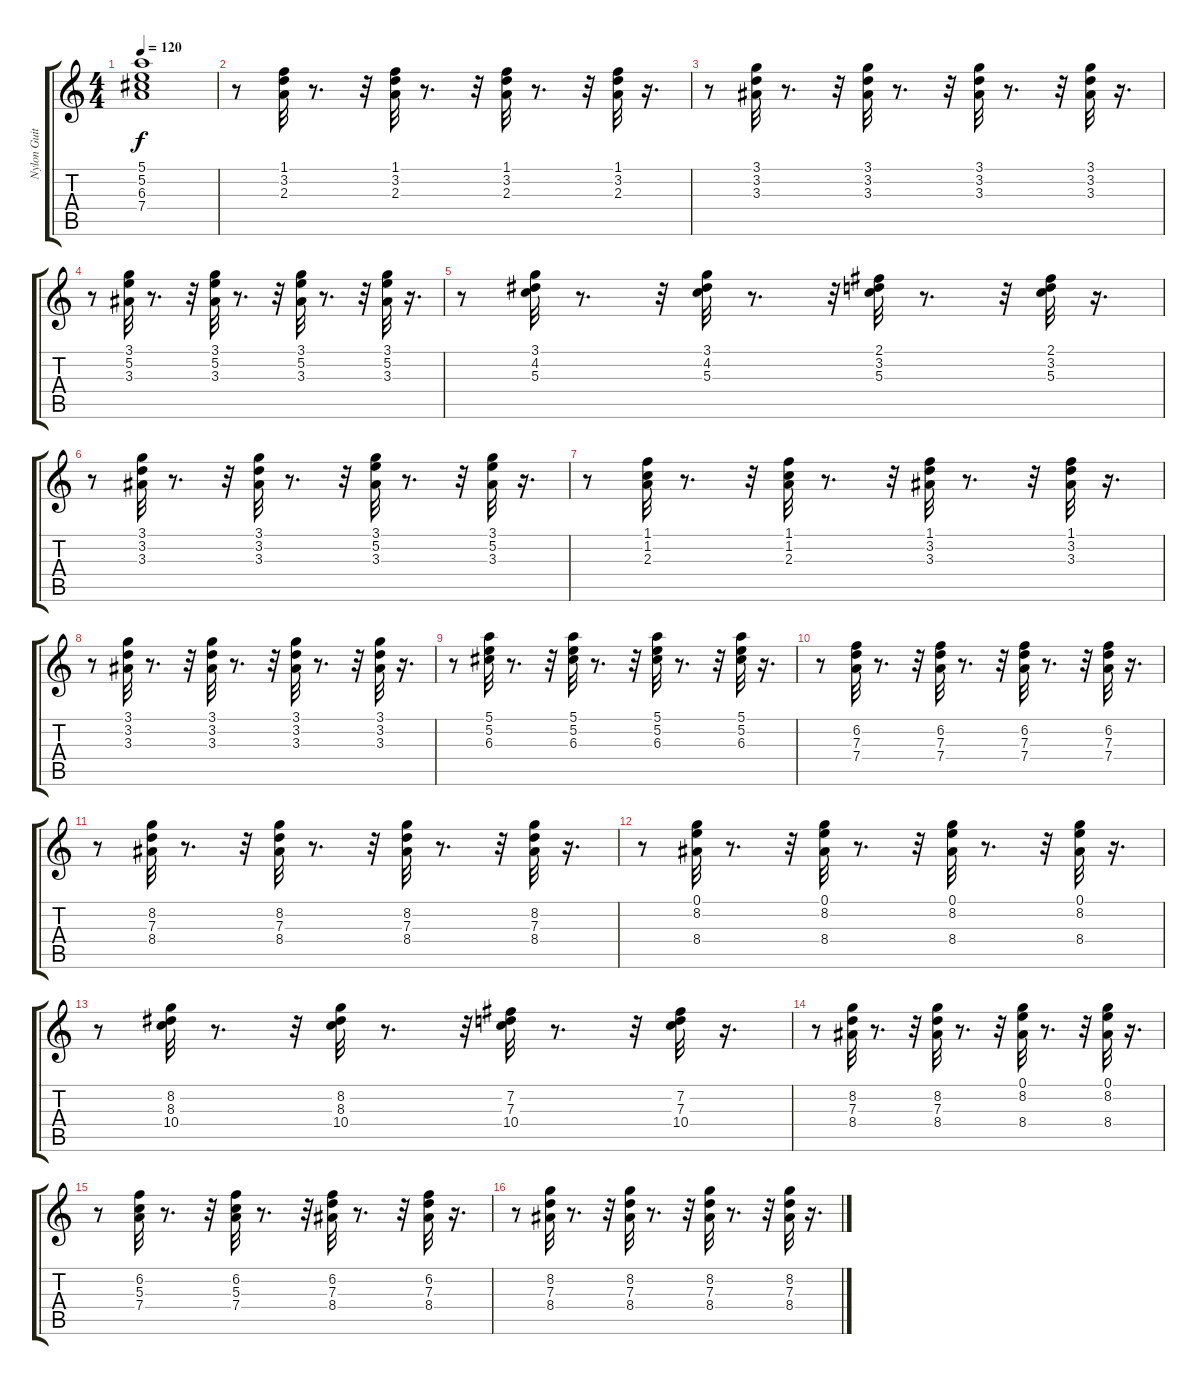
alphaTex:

\track ("Nylon Guitar" "Nylon Guit") {instrument acousticguitarnylon}
\staff {score tabs}
\tuning (E4 B3 G3 D3 A2 E2) {hide}
\ts (4 4)
\tempo 120
\clef g2
\ks c
(5.1 5.2 6.3 7.4).1{dy f} |
r.8 (1.1 3.2 2.3).32 r.8{d} r.32 (1.1 3.2 2.3).32 r.8{d} r.32 (1.1 3.2 2.3).32 r.8{d} r.32 (1.1 3.2 2.3).32 r.16{d} |
r.8 (3.1 3.2 3.3).32 r.8{d} r.32 (3.1 3.2 3.3).32 r.8{d} r.32 (3.1 3.2 3.3).32 r.8{d} r.32 (3.1 3.2 3.3).32 r.16{d} |
r.8 (3.1 5.2 3.3).32 r.8{d} r.32 (3.1 5.2 3.3).32 r.8{d} r.32 (3.1 5.2 3.3).32 r.8{d} r.32 (3.1 5.2 3.3).32 r.16{d} |
r.8 (3.1 4.2 5.3).32 r.8{d} r.32 (3.1 4.2 5.3).32 r.8{d} r.32 (2.1 3.2 5.3).32 r.8{d} r.32 (2.1 3.2 5.3).32 r.16{d} |
r.8 (3.1 3.2 3.3).32 r.8{d} r.32 (3.1 3.2 3.3).32 r.8{d} r.32 (3.1 5.2 3.3).32 r.8{d} r.32 (3.1 5.2 3.3).32 r.16{d} |
r.8 (1.1 1.2 2.3).32 r.8{d} r.32 (1.1 1.2 2.3).32 r.8{d} r.32 (1.1 3.2 3.3).32 r.8{d} r.32 (1.1 3.2 3.3).32 r.16{d} |
r.8 (3.1 3.2 3.3).32 r.8{d} r.32 (3.1 3.2 3.3).32 r.8{d} r.32 (3.1 3.2 3.3).32 r.8{d} r.32 (3.1 3.2 3.3).32 r.16{d} |
r.8 (5.1 5.2 6.3).32 r.8{d} r.32 (5.1 5.2 6.3).32 r.8{d} r.32 (5.1 5.2 6.3).32 r.8{d} r.32 (5.1 5.2 6.3).32 r.16{d} |
r.8 (6.2 7.3 7.4).32 r.8{d} r.32 (6.2 7.3 7.4).32 r.8{d} r.32 (6.2 7.3 7.4).32 r.8{d} r.32 (6.2 7.3 7.4).32 r.16{d} |
r.8 (8.2 7.3 8.4).32 r.8{d} r.32 (8.2 7.3 8.4).32 r.8{d} r.32 (8.2 7.3 8.4).32 r.8{d} r.32 (8.2 7.3 8.4).32 r.16{d} |
r.8 (0.1 8.2 8.4).32 r.8{d} r.32 (0.1 8.2 8.4).32 r.8{d} r.32 (0.1 8.2 8.4).32 r.8{d} r.32 (0.1 8.2 8.4).32 r.16{d} |
r.8 (8.2 8.3 10.4).32 r.8{d} r.32 (8.2 8.3 10.4).32 r.8{d} r.32 (7.2 7.3 10.4).32 r.8{d} r.32 (7.2 7.3 10.4).32 r.16{d} |
r.8 (8.2 7.3 8.4).32 r.8{d} r.32 (8.2 7.3 8.4).32 r.8{d} r.32 (0.1 8.2 8.4).32 r.8{d} r.32 (0.1 8.2 8.4).32 r.16{d} |
r.8 (6.2 5.3 7.4).32 r.8{d} r.32 (6.2 5.3 7.4).32 r.8{d} r.32 (6.2 7.3 8.4).32 r.8{d} r.32 (6.2 7.3 8.4).32 r.16{d} |
r.8 (8.2 7.3 8.4).32 r.8{d} r.32 (8.2 7.3 8.4).32 r.8{d} r.32 (8.2 7.3 8.4).32 r.8{d} r.32 (8.2 7.3 8.4).32 r.16{d}
